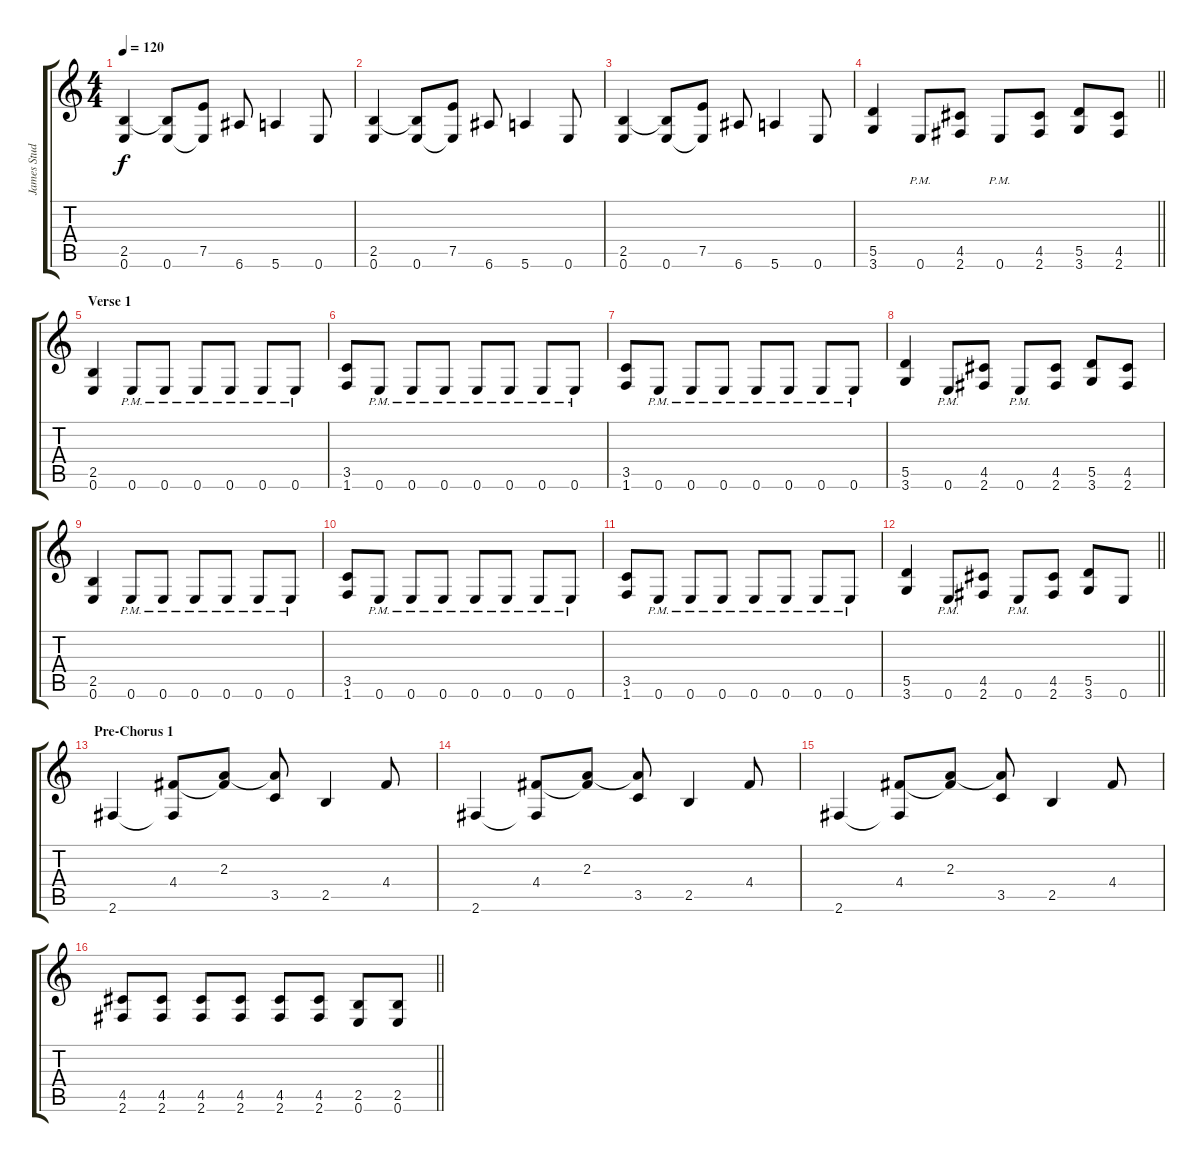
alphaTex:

\track ("James Studio" "James Stud") {instrument distortionguitar}
\staff {score tabs}
\tuning (E4 B3 G3 D3 A2 E2) {hide}
\ts (4 4)
\tempo 120
\clef g2
\ks c
(2.5 0.6).4{dy f} (2.5{t} 0.6).8 (7.5 0.6{t}).8 6.6.8 5.6.4 0.6.8 |
(2.5 0.6).4 (2.5{t} 0.6).8 (7.5 0.6{t}).8 6.6.8 5.6.4 0.6.8 |
(2.5 0.6).4 (2.5{t} 0.6).8 (7.5 0.6{t}).8 6.6.8 5.6.4 0.6.8 |
\barLineRight lightlight
(5.5 3.6).4 0.6{pm}.8 (4.5 2.6).8 0.6{pm}.8 (4.5 2.6).8 (5.5 3.6).8 (4.5 2.6).8 |
\section ("" "Verse 1")
(2.5 0.6).4 0.6{pm}.8 0.6{pm}.8 0.6{pm}.8 0.6{pm}.8 0.6{pm}.8 0.6{pm}.8 |
(3.5 1.6).8 0.6{pm}.8 0.6{pm}.8 0.6{pm}.8 0.6{pm}.8 0.6{pm}.8 0.6{pm}.8 0.6{pm}.8 |
(3.5 1.6).8 0.6{pm}.8 0.6{pm}.8 0.6{pm}.8 0.6{pm}.8 0.6{pm}.8 0.6{pm}.8 0.6{pm}.8 |
(5.5 3.6).4 0.6{pm}.8 (4.5 2.6).8 0.6{pm}.8 (4.5 2.6).8 (5.5 3.6).8 (4.5 2.6).8 |
(2.5 0.6).4 0.6{pm}.8 0.6{pm}.8 0.6{pm}.8 0.6{pm}.8 0.6{pm}.8 0.6{pm}.8 |
(3.5 1.6).8 0.6{pm}.8 0.6{pm}.8 0.6{pm}.8 0.6{pm}.8 0.6{pm}.8 0.6{pm}.8 0.6{pm}.8 |
(3.5 1.6).8 0.6{pm}.8 0.6{pm}.8 0.6{pm}.8 0.6{pm}.8 0.6{pm}.8 0.6{pm}.8 0.6{pm}.8 |
\barLineRight lightlight
(5.5 3.6).4 0.6{pm}.8 (4.5 2.6).8 0.6{pm}.8 (4.5 2.6).8 (5.5 3.6).8 0.6.8 |
\section ("" "Pre-Chorus 1")
2.6.4 (4.4 2.6{t}).8 (2.3 4.4{t}).8 (2.3{t} 3.5).8 2.5.4 4.4.8 |
2.6.4 (4.4 2.6{t}).8 (2.3 4.4{t}).8 (2.3{t} 3.5).8 2.5.4 4.4.8 |
2.6.4 (4.4 2.6{t}).8 (2.3 4.4{t}).8 (2.3{t} 3.5).8 2.5.4 4.4.8 |
\barLineRight lightlight
(4.5 2.6).8 (4.5 2.6).8 (4.5 2.6).8 (4.5 2.6).8 (4.5 2.6).8 (4.5 2.6).8 (2.5 0.6).8 (2.5 0.6).8
